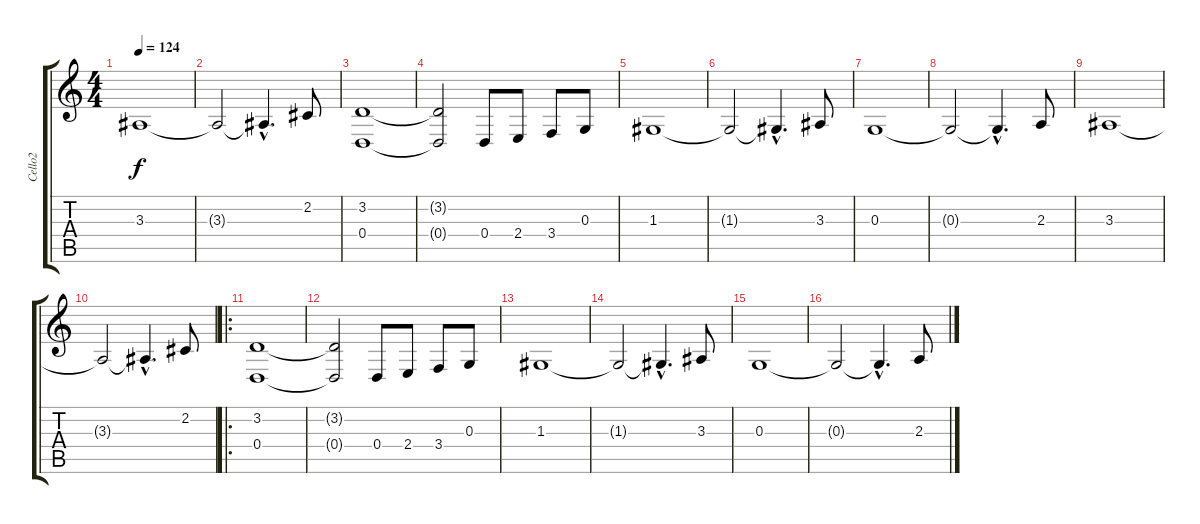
\track ("Cello2" "Cello2") {instrument cello}
\staff {score tabs}
\tuning (E4 B3 G3 D3 A2 D2) {hide}
\ts (4 4)
\tempo 124
\clef g2
\ks c
3.3.1{dy f} |
3.3{t}.2 3.3{hac t}.4{d} 2.2.8 |
(3.2 0.4).1{instrument cello} |
(3.2{t} 0.4{t}).2 0.4.8 2.4.8 3.4.8 0.3.8 |
1.3.1 |
1.3{t}.2 1.3{hac t}.4{d} 3.3.8 |
0.3.1 |
0.3{t}.2 0.3{hac t}.4{d} 2.3.8 |
3.3.1 |
3.3{t}.2 3.3{hac t}.4{d} 2.2.8 |
\ro
(3.2 0.4).1{instrument cello} |
(3.2{t} 0.4{t}).2 0.4.8 2.4.8 3.4.8 0.3.8 |
1.3.1 |
1.3{t}.2 1.3{hac t}.4{d} 3.3.8 |
0.3.1 |
0.3{t}.2 0.3{hac t}.4{d} 2.3.8
